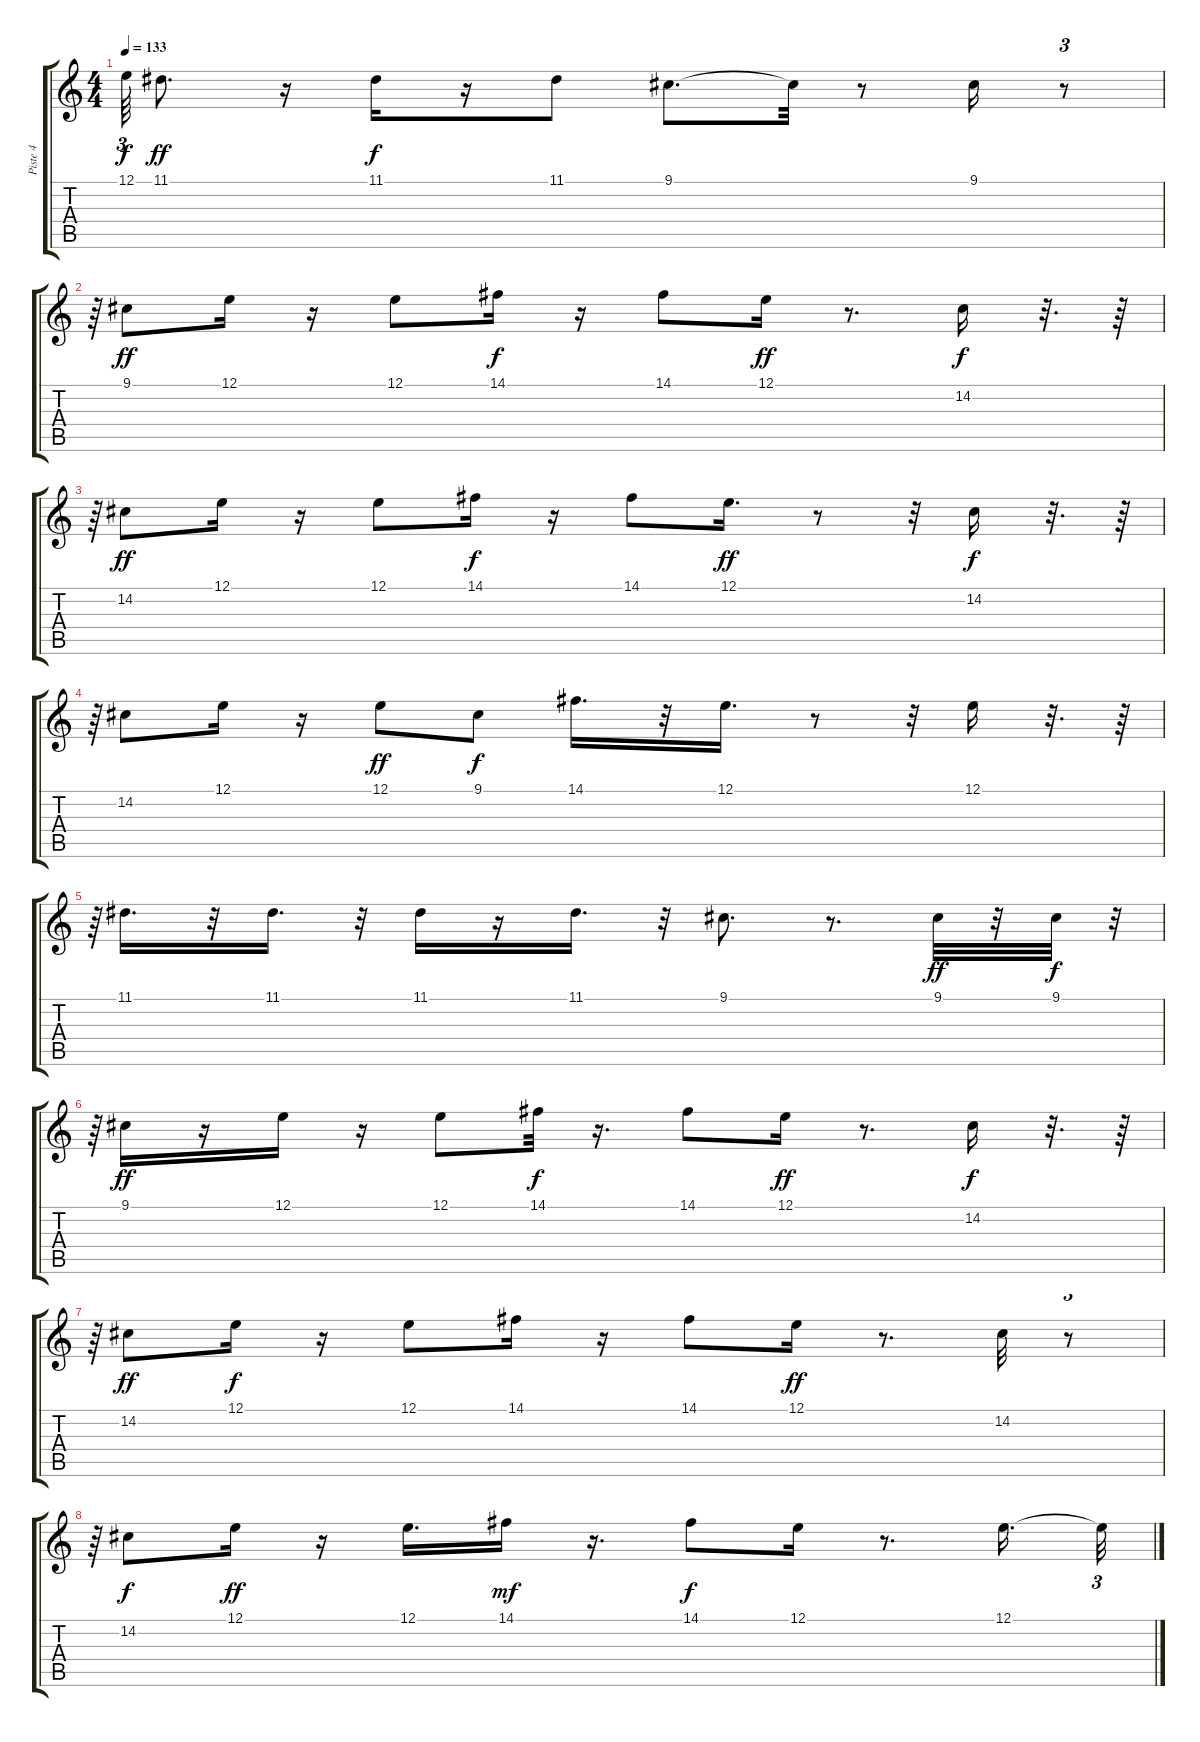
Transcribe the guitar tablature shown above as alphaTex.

\track ("Piste 4" "Piste 4") {instrument lead3calliope}
\staff {score tabs}
\tuning (E4 B3 G3 D3 A2 E2) {hide}
\ts (4 4)
\tempo 133
\clef g2
\ks c
12.1{t}.64{tu (3 2) dy f} 11.1.8{d dy ff} r.16 11.1.16{dy f} r.16 11.1.8 9.1.8{d} 9.1{t}.32 r.8 9.1.16 r.8{tu (3 2)} |
r.64{tu (3 2)} 9.1.8{dy ff} 12.1.16 r.16 12.1.8 14.1.16{dy f} r.16 14.1.8 12.1.16{dy ff} r.8{d} 14.2.16{dy f} r.32{d} r.64 |
r.64{tu (3 2)} 14.2.8{dy ff} 12.1.16 r.16 12.1.8 14.1.16{dy f} r.16 14.1.8 12.1.16{d dy ff} r.8 r.32 14.2.16{dy f} r.32{d} r.64 |
r.64{tu (3 2)} 14.2.8 12.1.16 r.16 12.1.8{dy ff} 9.1.8{dy f} 14.1.16{d} r.32 12.1.16{d} r.8 r.32 12.1.16 r.32{d} r.64 |
r.64{tu (3 2)} 11.1.16{d} r.32 11.1.16{d} r.32 11.1.16 r.16 11.1.16{d} r.32 9.1.8{d} r.8{d} 9.1.32{dy ff} r.32 9.1.32{dy f} r.32{tu (3 2)} |
r.64{tu (3 2)} 9.1.16{dy ff} r.16 12.1.16 r.16 12.1.8 14.1.32{dy f} r.16{d} 14.1.8 12.1.16{dy ff} r.8{d} 14.2.16{dy f} r.32{d} r.64 |
r.64{tu (3 2)} 14.2.8{dy ff} 12.1.16{dy f} r.16 12.1.8 14.1.16 r.16 14.1.8 12.1.16{dy ff} r.8{d} 14.2.32 r.8{tu (3 2)} |
r.64{tu (3 2)} 14.2.8{dy f} 12.1.16{dy ff} r.16 12.1.16{d} 14.1.16{dy mf} r.16{d} 14.1.8{dy f} 12.1.16 r.8{d} 12.1.16{d} 12.1{t}.32{tu (3 2)}
